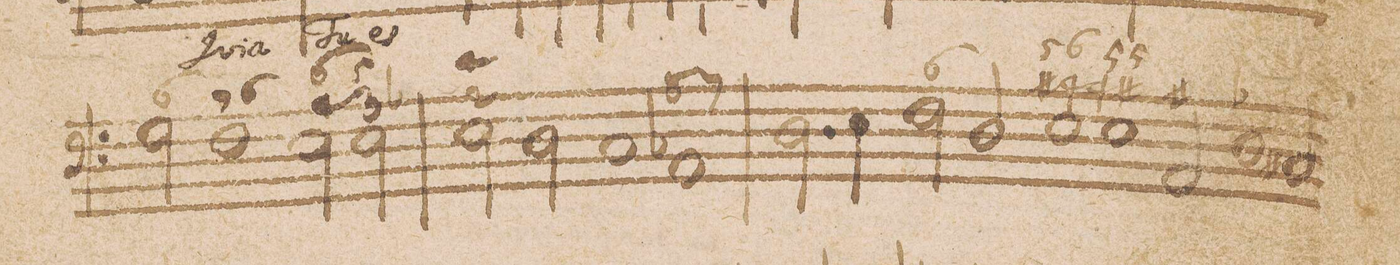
**kern	**fba	**text
*I"Baſso Continuo pro Org	*	*
*clefF4	*	*
*k[]	*	*
*met(C|)	*	*
*M2/1	*	*
2G\	6	.
=26-	=26-	=26-
1F	7	.
.	6	.
2E\	6 4	.
2E\	5 -3r	.
=27-	=27-	=27-
2E\	4 2	.
2D\	.	.
1C	.	.
=28-	=28-	=28-
1AA-X	5	.
.	7	.
2.D\	.	.
4E\	.	.
=29-	=29-	=29-
2F\	6	.
2D/	.	.
1E	5 #	.
.	6 4	.
=30-	=30-	=30-
1E	5 4	.
.	5 #	.
2AAny/	x #	.
1D\	-	.
=31-	=31-	=31-
2C#X/	.	.
*-	*-	*-
